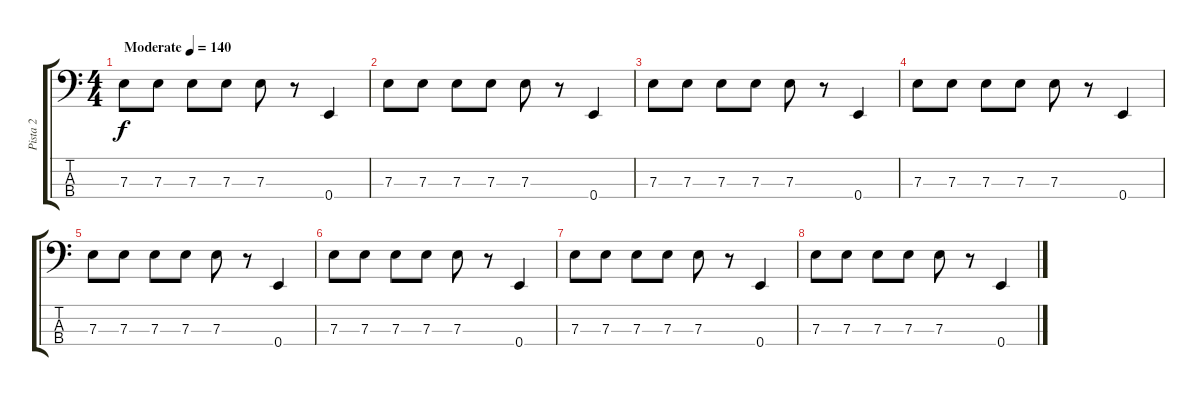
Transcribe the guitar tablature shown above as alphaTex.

\track ("Pista 2" "Pista 2") {instrument electricbassfinger}
\staff {score tabs}
\tuning (G2 D2 A1 E1) {hide}
\ts (4 4)
\tempo (140 "Moderate")
\clef f4
\ks c
7.3.8{dy f instrument electricbassfinger} 7.3.8 7.3.8 7.3.8 7.3.8 r.8 0.4.4 |
7.3.8 7.3.8 7.3.8 7.3.8 7.3.8 r.8 0.4.4 |
7.3.8 7.3.8 7.3.8 7.3.8 7.3.8 r.8 0.4.4 |
7.3.8 7.3.8 7.3.8 7.3.8 7.3.8 r.8 0.4.4 |
7.3.8 7.3.8 7.3.8 7.3.8 7.3.8 r.8 0.4.4 |
7.3.8 7.3.8 7.3.8 7.3.8 7.3.8 r.8 0.4.4 |
7.3.8 7.3.8 7.3.8 7.3.8 7.3.8 r.8 0.4.4 |
7.3.8 7.3.8 7.3.8 7.3.8 7.3.8 r.8 0.4.4
